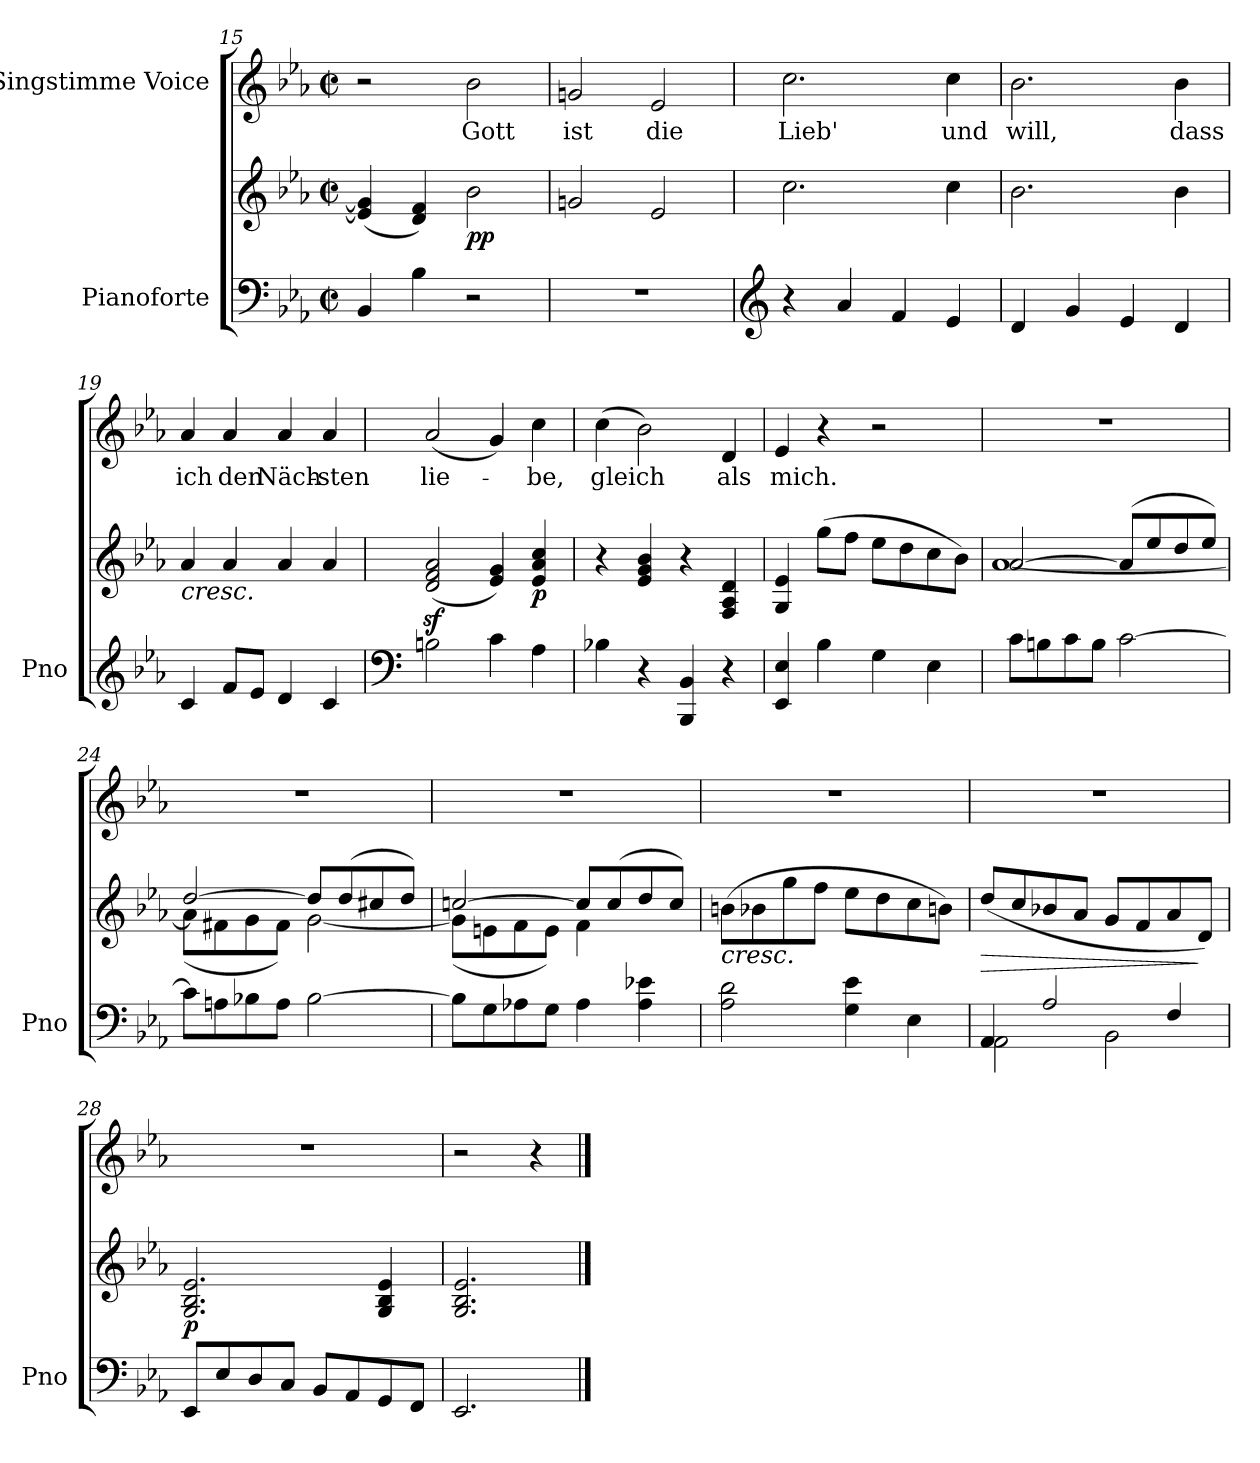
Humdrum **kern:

**kern	**kern	**dynam	**kern	**text
*part2	*part2	*part2	*part1	*part1
*staff3	*staff2	*staff2/3	*staff1	*staff1
*I"Pianoforte	*	*	*I"Singstimme Voice	*
*I'Pno	*	*	*	*
*clefF4	*clefG2	*	*clefG2	*
*k[b-e-a-]	*k[b-e-a-]	*	*k[b-e-a-]	*
*M2/2	*M2/2	*	*M2/2	*
*met(c|)	*met(c|)	*	*met(c|)	*
=15	=15	=15	=15	=15
4BB-/	(<4e-/] 4g-/]	.	2r	.
4B-\	4d/ 4f/)	.	.	.
!	!	!LO:DY:b	!	!LO:LY:b
2r	2b-\	pp	2b-\	Gott
!!LO:LB:g=z
=16	=16	=16	=16	=16
!	!	!	!	!LO:LY:b
1r	2gn/	.	2gn/	ist
!	!	!	!	!LO:LY:b
.	2e-/	.	2e-/	die
=17	=17	=17	=17	=17
*clefG2	*	*	*	*
!	!	!	!	!LO:LY:b
4r	2.cc\	.	2.cc\	Lieb'
4a-/	.	.	.	.
4f/	.	.	.	.
!	!	!	!	!LO:LY:b
4e-/	4cc\	.	4cc\	und
=18	=18	=18	=18	=18
!	!	!	!	!LO:LY:b
4d/	2.b-\	.	2.b-\	will,
4g/	.	.	.	.
4e-/	.	.	.	.
!	!	!	!	!LO:LY:b
4d/	4b-\	.	4b-\	dass
=19	=19	=19	=19	=19
!	!LO:TX:b:i:t=cresc.	!	!	!
!	!	!	!	!LO:LY:b
4c/	4a-/	.	4a-/	ich
!	!	!	!	!LO:LY:b
8f/L	4a-/	.	4a-/	den
8e-/J	.	.	.	.
!	!	!	!	!LO:LY:b
4d/	4a-/	.	4a-/	Näch-
!	!	!	!	!LO:LY:b
4c/	4a-/	.	4a-/	-sten
=20	=20	=20	=20	=20
*clefF4	*	*	*	*
!	!	!	!	!LO:LY:b
2Bn\	(<2d/z< 2f/z< 2a-/z<	.	(<2a-/	lie-
4c\	4e-/ 4g/)	.	4g/)	.
!	!	!LO:DY:b	!	!LO:LY:b
4A-\	4e-/ 4a-/ 4cc/	p	4cc\	be,
=21	=21	=21	=21	=21
!	!	!	!	!LO:LY:b
4B-X\	4r	.	(>4cc\	gleich
4r	4e-/ 4g/ 4b-/	.	2b-\)	.
4BBB-/ 4BB-/	4r	.	.	.
!	!	!	!	!LO:LY:b
4r	4F/ 4A-/ 4d/	.	4d/	als
=22	=22	=22	=22	=22
!	!	!	!	!LO:LY:b
4EE-/ 4E-/	4G/ 4e-/	.	4e-/	mich.
4B-\	(>8gg\L	.	4r	.
.	8ff\J	.	.	.
4G\	8ee-\L	.	2r	.
.	8dd\	.	.	.
4E-\	8cc\	.	.	.
.	8b-\J)	.	.	.
=23	=23	=23	=23	=23
*	*^	*	*	*
8c\L	[2a-/	[1a-	.	1r	.
8Bn\	.	.	.	.	.
8c\	.	.	.	.	.
8B\J	.	.	.	.	.
[2c\	(>8a-/L]	.	.	.	.
.	8ee-/	.	.	.	.
.	8dd/	.	.	.	.
.	8ee-/J)	.	.	.	.
!!LO:PB:g=z
=24	=24	=24	=24	=24	=24
8c\L]	[2dd/	(<8a-\L]	.	1r	.
8An\	.	8f#X\	.	.	.
8B-X\	.	8g\	.	.	.
8A\J	.	8f#\J)	.	.	.
[2B-\	8dd/L]	[2g\	.	.	.
.	(>8dd/	.	.	.	.
.	8cc#X/	.	.	.	.
.	8dd/J)	.	.	.	.
=25	=25	=25	=25	=25	=25
8B-\L]	[2ccn/	(<8g\L]	.	1r	.
8G\	.	8en\	.	.	.
8A-X\	.	8f\	.	.	.
8G\J	.	8e\J)	.	.	.
4A-\	8cc/L]	4f\	.	.	.
.	(>8cc/	.	.	.	.
4A-\ 4e-X\	8dd/	4ryy	.	.	.
.	8cc/J)	.	.	.	.
*	*v	*v	*	*	*
=26	=26	=26	=26	=26
!	!LO:TX:b:i:t=cresc.	!	!	!
2A-\ 2d\	(>8bn\L	.	1r	.
.	8b-X\	.	.	.
.	8gg\	.	.	.
.	8ff\J	.	.	.
4G\ 4e-\	8ee-\L	.	.	.
.	8dd\	.	.	.
4E-\	8cc\	.	.	.
.	8bn\J)	.	.	.
=27	=27	=27	=27	=27
*^	*	*	*	*
!	!	!	!LO:HP:b	!	!
4AA-/	2AA-\	(<8dd/L	>	1r	.
.	.	8cc/	.	.	.
2A-/	.	8b-X/	.	.	.
.	.	8a-/J	.	.	.
.	2BB-\	8g/L	.	.	.
.	.	8f/	.	.	.
4F/	.	8a-/	.	.	.
.	.	8d/J)	]	.	.
*v	*v	*	*	*	*
=28	=28	=28	=28	=28
!	!	!LO:DY:a=2	!	!
8EE-/L	2.G/ 2.B-/ 2.e-/	p	1r	.
8E-/	.	.	.	.
8D/	.	.	.	.
8C/J	.	.	.	.
8BB-/L	.	.	.	.
8AA-/	.	.	.	.
8GG/	4G/ 4B-/ 4e-/	.	.	.
8FF/J	.	.	.	.
=29	=29	=29	=29	=29
2.EE-/	2.G/ 2.B-/ 2.e-/	.	2r	.
.	.	.	4r	.
==	==	==	==	==
*-	*-	*-	*-	*-
